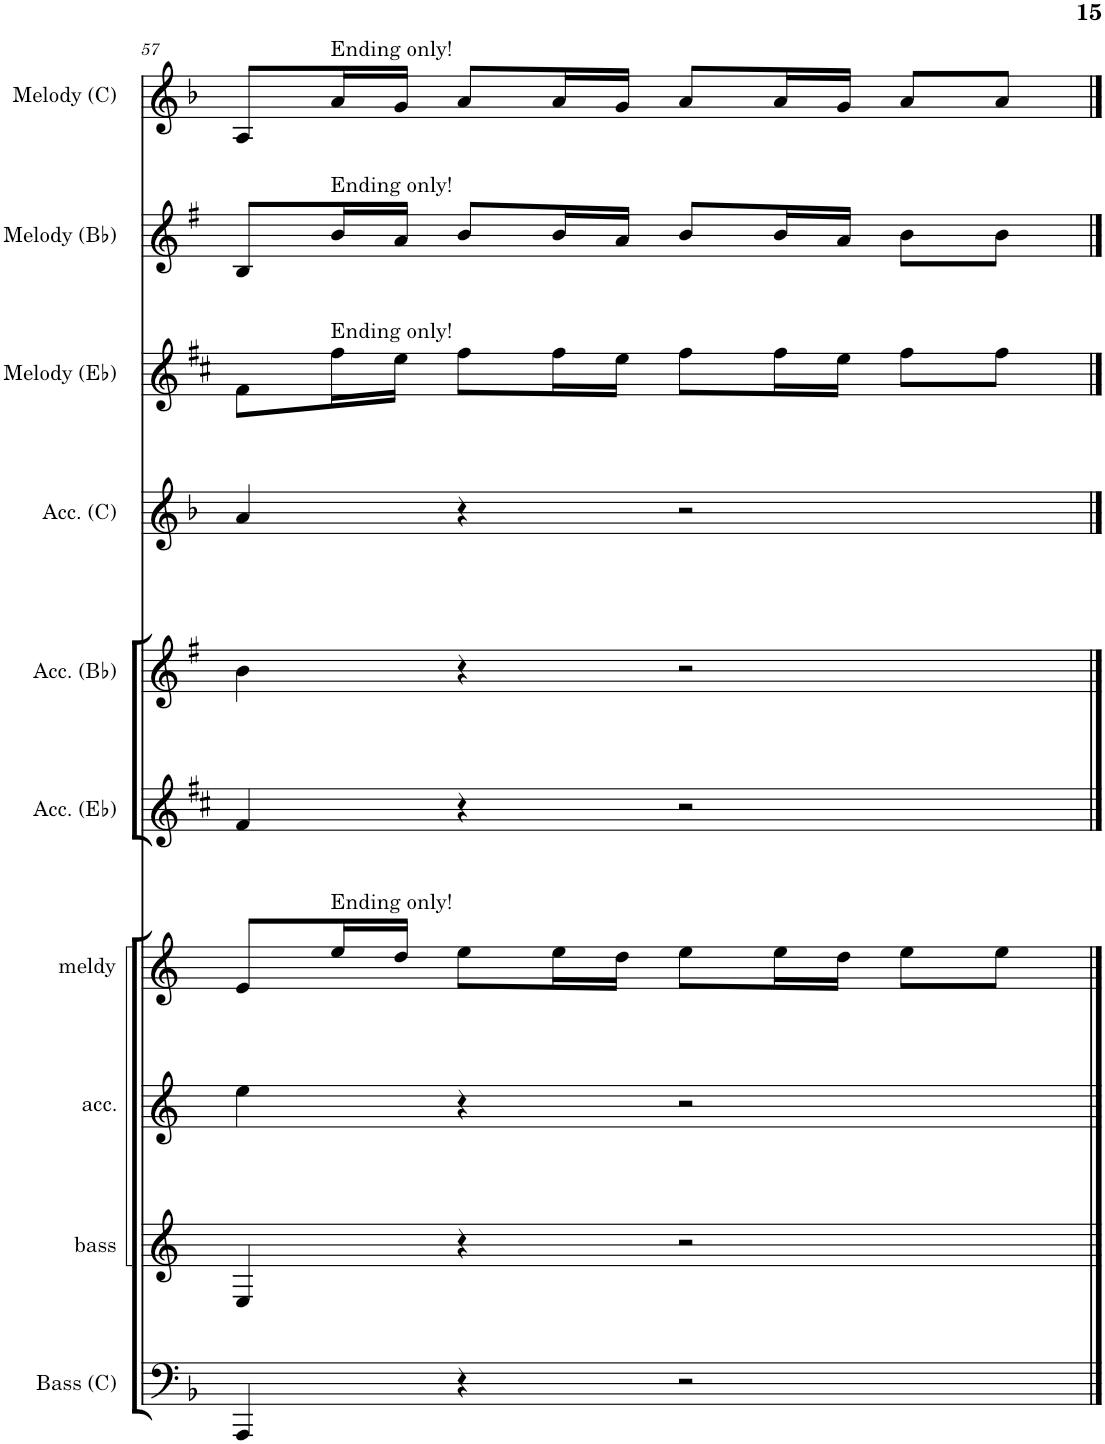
**kern	**kern	**kern	**kern	**kern	**kern	**kern	**kern	**kern	**kern
*part10	*part9	*part8	*part7	*part6	*part5	*part4	*part3	*part2	*part1
*staff10	*staff9	*staff8	*staff7	*staff6	*staff5	*staff4	*staff3	*staff2	*staff1
*I"Bass (C)	*I"Bass (F)	*I"Accompaniment (F)	*I"Melody (F)	*I"Accompaniment (Eb)	*I"Accompaniment (Bb)	*I"Accompaniment (C)	*I"Melody (Eb)	*I"Melody (Bb)	*I"Melody (C)
*I'Bass (C)	*I'bass	*I'acc.	*I'meldy	*I'Acc. (Eb)	*I'Acc. (Bb)	*I'Acc. (C)	*I'Melody (Eb)	*I'Melody (Bb)	*I'Melody (C)
!!LO:PB:g=z
*clefF4	*clefG2	*clefG2	*clefG2	*clefG2	*clefG2	*clefG2	*clefG2	*clefG2	*clefG2
*	*Trd4c7	*Trd4c7	*Trd4c7	*Trd5c9	*Trd8c14	*	*Trd5c9	*Trd1c2	*
*k[b-]	*k[]	*k[]	*k[]	*k[f#c#]	*k[f#]	*k[b-]	*k[f#c#]	*k[f#]	*k[b-]
*M4/4	*M4/4	*M4/4	*M4/4	*M4/4	*M4/4	*M4/4	*M4/4	*M4/4	*M4/4
=57	=57	=57	=57	=57	=57	=57	=57	=57	=57
4AAA/	4E/	4ee\	8e/L	4f#/	4b\	4a/	8f#\L	8B/L	8A/L
!	!	!	!	!	!	!	!	!	!LO:TX:a:t=Ending only!
!	!	!	!	!	!	!	!	!LO:TX:a:t=Ending only!	!
!	!	!	!	!	!	!	!LO:TX:a:t=Ending only!	!	!
!	!	!	!LO:TX:a:t=Ending only!	!	!	!	!	!	!
.	.	.	16ee/L	.	.	.	16ff#\L	16b/L	16a/L
.	.	.	16dd/JJ	.	.	.	16ee\JJ	16a/JJ	16g/JJ
4r	4r	4r	8ee\L	4r	4r	4r	8ff#\L	8b/L	8a/L
.	.	.	16ee\L	.	.	.	16ff#\L	16b/L	16a/L
.	.	.	16dd\JJ	.	.	.	16ee\JJ	16a/JJ	16g/JJ
2r	2r	2r	8ee\L	2r	2r	2r	8ff#\L	8b/L	8a/L
.	.	.	16ee\L	.	.	.	16ff#\L	16b/L	16a/L
.	.	.	16dd\JJ	.	.	.	16ee\JJ	16a/JJ	16g/JJ
.	.	.	8ee\L	.	.	.	8ff#\L	8b\L	8a/L
.	.	.	8ee\J	.	.	.	8ff#\J	8b\J	8a/J
==	==	==	==	==	==	==	==	==	==
*-	*-	*-	*-	*-	*-	*-	*-	*-	*-
